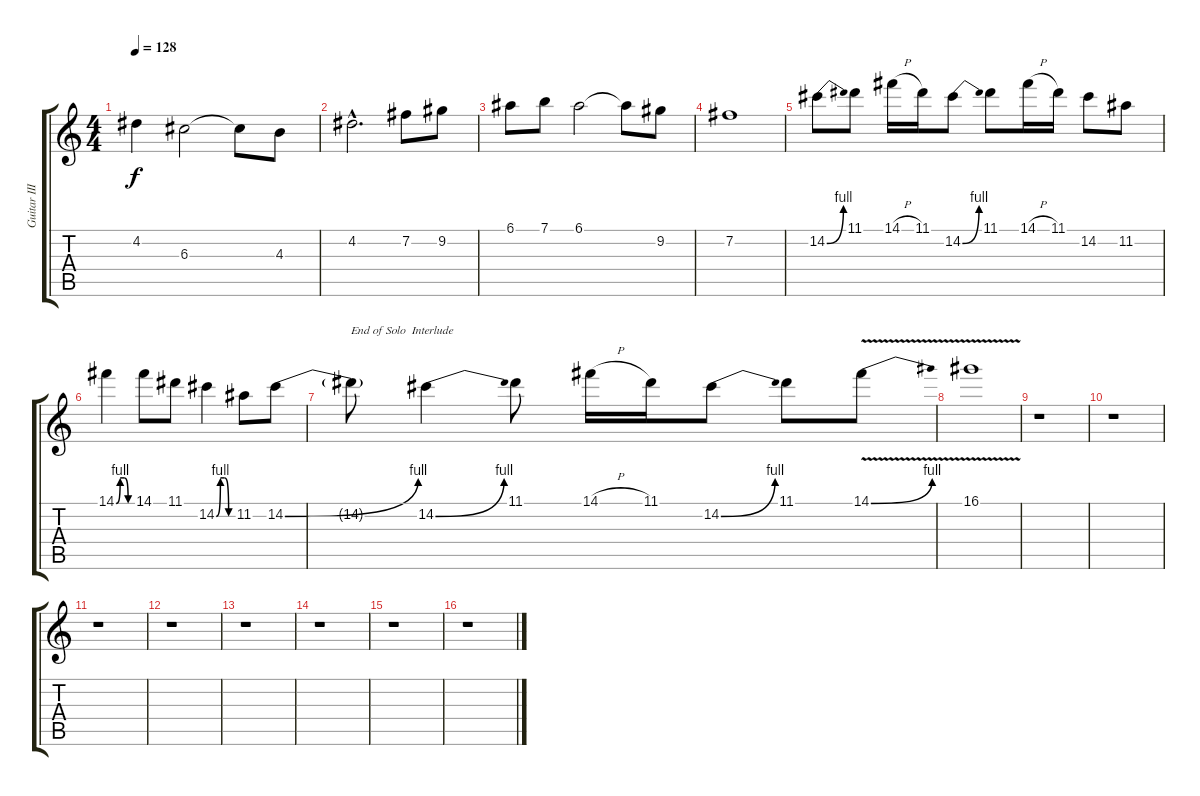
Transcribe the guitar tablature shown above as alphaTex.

\track ("Guitar III" "Guitar III") {instrument overdrivenguitar}
\staff {score tabs}
\tuning (E4 B3 G3 D3 A2 E2) {hide}
\ts (4 4)
\tempo 128
\clef g2
\ks c
4.2.4{dy f} 6.3.2 6.3{t}.8 4.3.8 |
4.2{hac}.2{d} 7.2.8 9.2.8 |
6.1.8 7.1.8 6.1.2 6.1{t}.8 9.2.8 |
7.2.1 |
14.2{be (bend 0 0 60 4)}.8 11.1.8 14.1{h}.16 11.1.16 14.2{be (bend 0 0 60 4)}.8 11.1.8 14.1{h}.16 11.1.16 14.2.8 11.2.8 |
14.1{be (custom 0 0 15 4 30 4 45 0 60 0)}.4 14.1.8 11.1.8 14.2{be (custom 0 0 15 4 30 4 45 0 60 0)}.4 11.2.8 14.2{be (bend 0 0 60 4)}.8 |
14.2{t}.8{txt "End of Solo  Interlude"} 14.2{be (bend 0 0 60 4)}.4 11.1.8 14.1{h}.16 11.1.16 14.2{be (bend 0 0 60 4)}.8 11.1.8 14.1{be (bend 0 0 60 4) v}.8 |
16.1{v}.1 |
r.1 |
r.1 |
r.1 |
r.1 |
r.1 |
r.1 |
r.1 |
r.1
